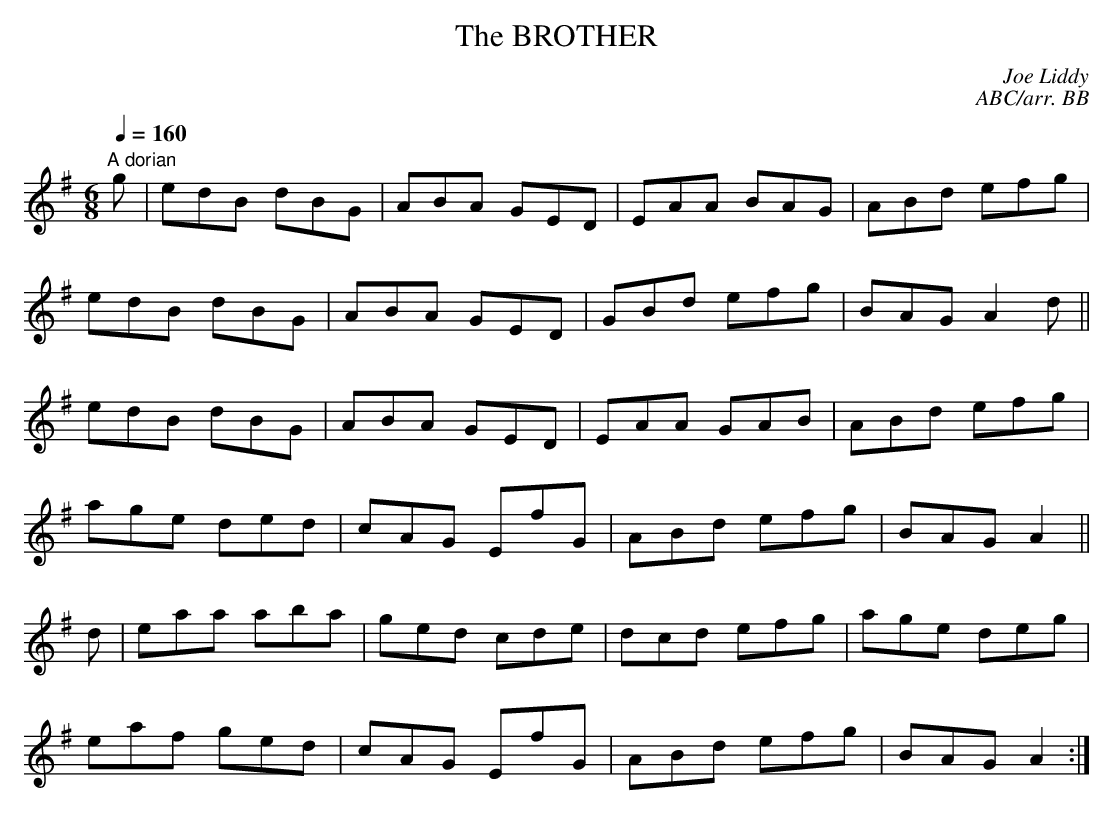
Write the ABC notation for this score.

X:1
T:BROTHER, The
C:Joe Liddy
C:ABC/arr. BB
Q:1/4=160
L:1/8
M:6/8
K:G
"A dorian"
g|edB dBG|ABA GED|EAA BAG|ABd efg |
edB dBG|ABA GED|GBd efg|BAG A2d ||
edB dBG|ABA GED|EAA GAB|ABd efg |
age ded|cAG EfG|ABd efg|BAG A2 ||
d|eaa aba|ged cde|dcd efg|age deg |
eaf ged|cAG EfG|ABd efg|BAG A2 :|
